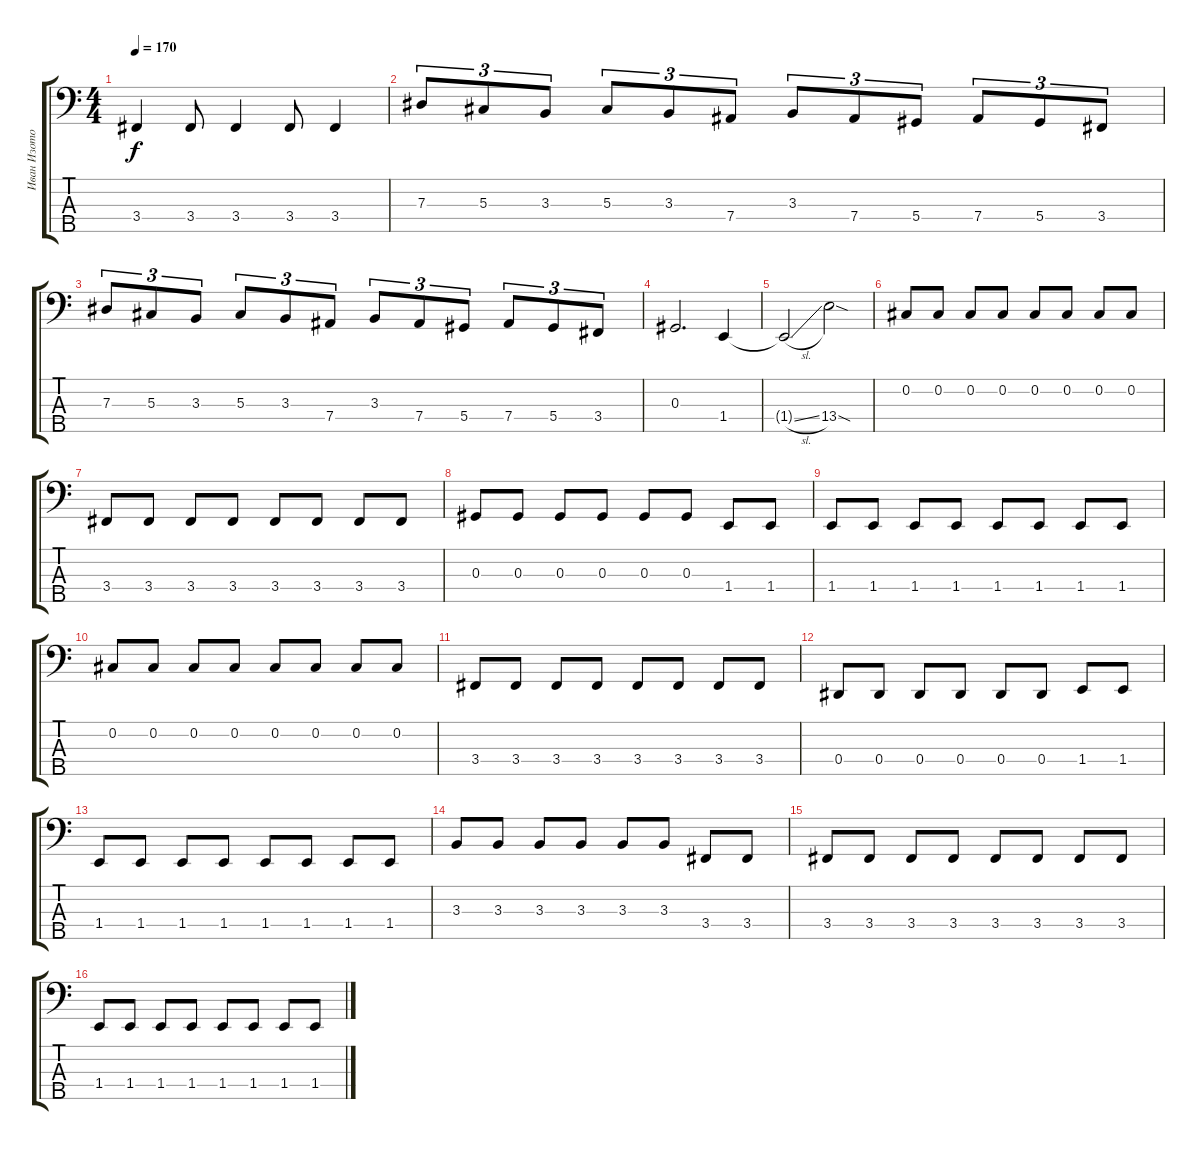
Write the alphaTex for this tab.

\track ("Иван Изотов" "Иван Изото") {instrument electricbasspick}
\staff {score tabs}
\tuning (Gb2 Db2 Ab1 Eb1 Bb0) {hide}
\ts (4 4)
\tempo 170
\clef f4
\ks c
3.4.4{dy f} 3.4.8 3.4.4 3.4.8 3.4.4 |
7.3.8{tu (3 2)} 5.3.8{tu (3 2)} 3.3.8{tu (3 2)} 5.3.8{tu (3 2)} 3.3.8{tu (3 2)} 7.4.8{tu (3 2)} 3.3.8{tu (3 2)} 7.4.8{tu (3 2)} 5.4.8{tu (3 2)} 7.4.8{tu (3 2)} 5.4.8{tu (3 2)} 3.4.8{tu (3 2)} |
7.3.8{tu (3 2)} 5.3.8{tu (3 2)} 3.3.8{tu (3 2)} 5.3.8{tu (3 2)} 3.3.8{tu (3 2)} 7.4.8{tu (3 2)} 3.3.8{tu (3 2)} 7.4.8{tu (3 2)} 5.4.8{tu (3 2)} 7.4.8{tu (3 2)} 5.4.8{tu (3 2)} 3.4.8{tu (3 2)} |
0.3.2{d} 1.4.4 |
1.4{sl t}.2 13.4{sod}.2 |
0.2.8 0.2.8 0.2.8 0.2.8 0.2.8 0.2.8 0.2.8 0.2.8 |
3.4.8 3.4.8 3.4.8 3.4.8 3.4.8 3.4.8 3.4.8 3.4.8 |
0.3.8 0.3.8 0.3.8 0.3.8 0.3.8 0.3.8 1.4.8 1.4.8 |
1.4.8 1.4.8 1.4.8 1.4.8 1.4.8 1.4.8 1.4.8 1.4.8 |
0.2.8 0.2.8 0.2.8 0.2.8 0.2.8 0.2.8 0.2.8 0.2.8 |
3.4.8 3.4.8 3.4.8 3.4.8 3.4.8 3.4.8 3.4.8 3.4.8 |
0.4.8 0.4.8 0.4.8 0.4.8 0.4.8 0.4.8 1.4.8 1.4.8 |
1.4.8 1.4.8 1.4.8 1.4.8 1.4.8 1.4.8 1.4.8 1.4.8 |
3.3.8 3.3.8 3.3.8 3.3.8 3.3.8 3.3.8 3.4.8 3.4.8 |
3.4.8 3.4.8 3.4.8 3.4.8 3.4.8 3.4.8 3.4.8 3.4.8 |
1.4.8 1.4.8 1.4.8 1.4.8 1.4.8 1.4.8 1.4.8 1.4.8
